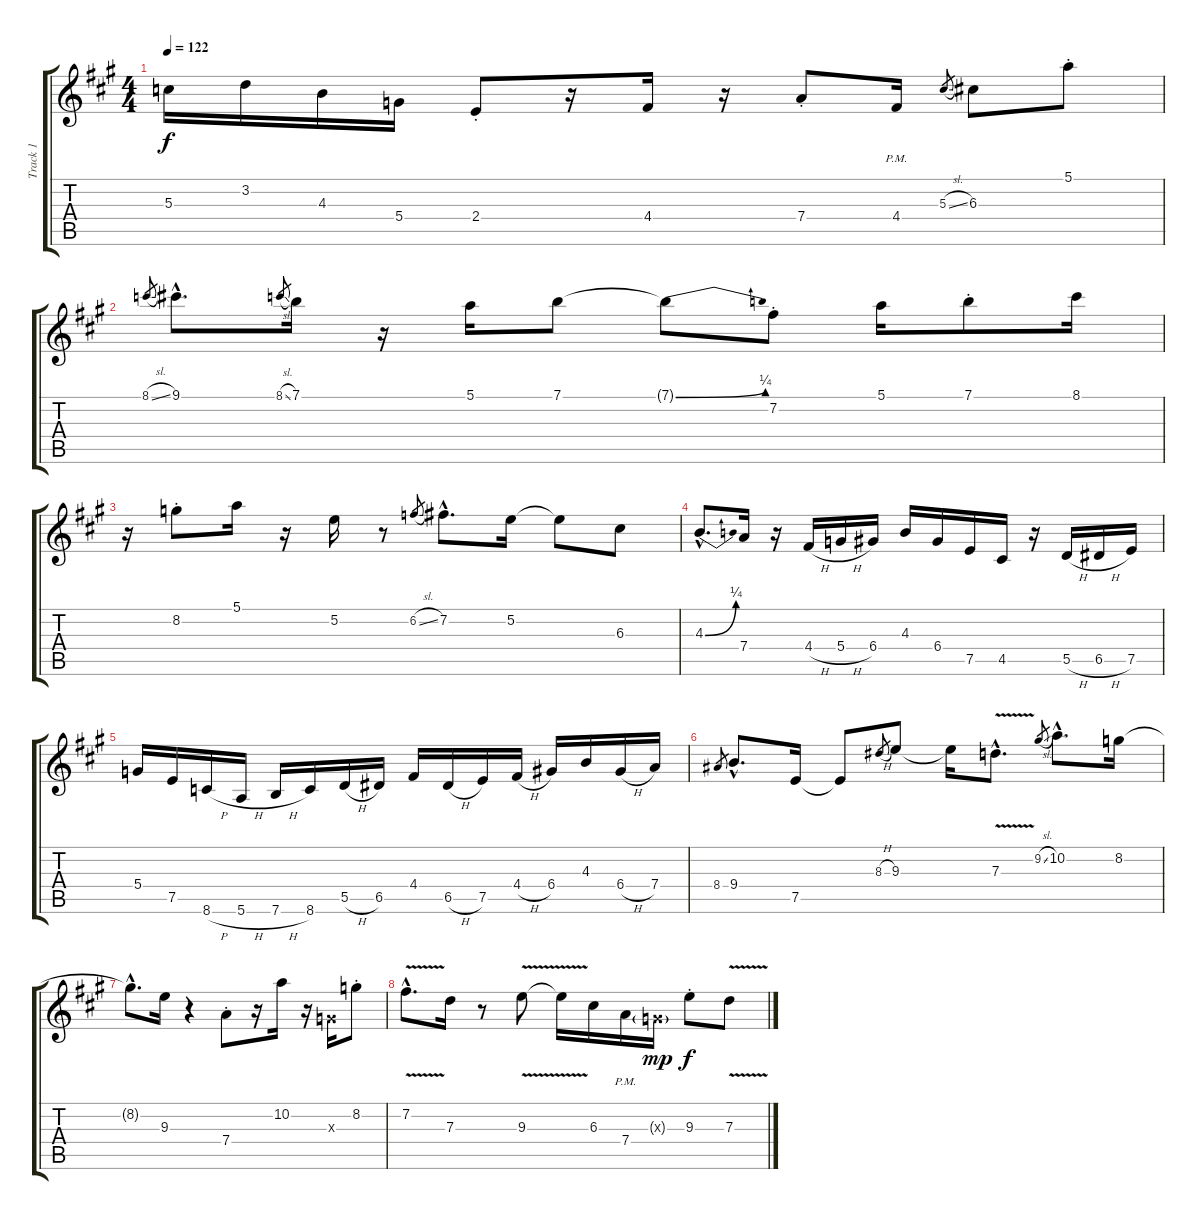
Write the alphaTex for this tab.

\track ("Track 1" "Track 1") {instrument overdrivenguitar}
\staff {score tabs}
\tuning (E4 B3 G3 D3 A2 E2) {hide}
\ts (4 4)
\tempo 122
\clef g2
\ks a
5.3.16{dy f} 3.2.16 4.3.16 5.4.16 2.4{st}.8 r.16 4.4.16 r.16 7.4{st}.8 4.4{pm}.16 5.3{sl}.8{gr} 6.3.8 5.1{st}.8 |
8.1{sl}.8{gr} 9.1{hac}.8{d} 8.1{sl}.8{gr} 7.1.16 r.16 5.1.16 7.1.8 7.1{be (bend 0 0 60 1) t}.8 7.2{st}.8 5.1.16 7.1{st}.8 8.1.16 |
r.16 8.2{st}.8 5.1.16 r.16 5.2.16 r.8 6.2{sl}.8{gr} 7.2{hac}.8{d} 5.2.16 5.2{t}.8 6.3.8 |
4.3{be (bend 0 0 60 1) hac}.8{d} 7.4.16 r.16 4.4{h}.16 5.4{h}.16 6.4.16 4.3.16 6.4.16 7.5.16 4.5.16 r.16 5.5{h}.16 6.5{h}.16 7.5.16 |
5.4.16 7.5.16 8.6{h}.16 5.6{h}.16 7.6{h}.16 8.6.16 5.5{h}.16 6.5.16 4.4.16 6.5{h}.16 7.5.16 4.4{h}.16 6.4.16 4.3.16 6.4{h}.16 7.4.16 |
8.4.8{gr} 9.4{hac}.8{d} 7.5.16 7.5{t}.8 8.3{h}.8{gr} 9.3.8 9.3{t}.16 7.3{v hac}.8{d} 9.2{sl}.8{gr} 10.2{hac}.8{d} 8.2.16 |
8.2{hac t}.8{d} 9.3.16 r.4 7.4{st}.8 r.16 10.2.16 r.16 0.3{x}.16 8.2{st}.8 |
7.2{v hac}.8{d} 7.3.16 r.8 9.3{v}.8 9.3{t}.16 6.3.16 7.4{pm}.16 0.3{g x}.16{dy mp} 9.3{st}.8{dy f} 7.3{v}.8
